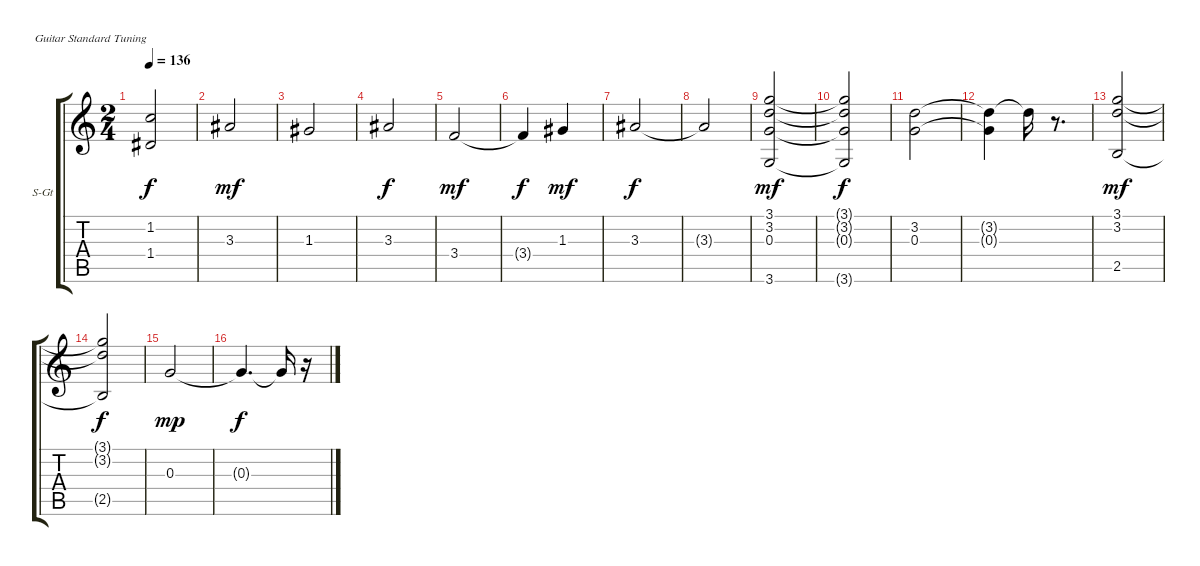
\bracketExtendMode groupsimilarinstruments
\firstSystemTrackNameOrientation horizontal
\otherSystemsTrackNameOrientation horizontal
\track ("strings" "S-Gt") {solo instrument stringensemble1}
\staff {score tabs}
\tuning (E4 B3 G3 D3 A2 E2)
\displaytranspose 12
\ts (2 4)
\tempo 136
\clef g2
\ks c
(1.2 1.4).2{dy f} |
3.3.2{dy mf} |
1.3.2 |
3.3.2{dy f} |
3.4.2{dy mf} |
3.4{t}.4{dy f} 1.3.4{dy mf} |
3.3.2{dy f} |
3.3{t}.2 |
(3.1 3.2 0.3 3.6).2{dy mf} |
(3.1{t} 3.2{t} 0.3{t} 3.6{t}).2{dy f} |
(3.2 0.3).2 |
(3.2{t} 0.3{t}).4 3.2{t}.16 r.8{d} |
(3.1 3.2 2.5).2{dy mf} |
(3.1{t} 3.2{t} 2.5{t}).2{dy f} |
0.3.2{dy mp} |
0.3{t}.4{d dy f} 0.3{t}.16 r.16
